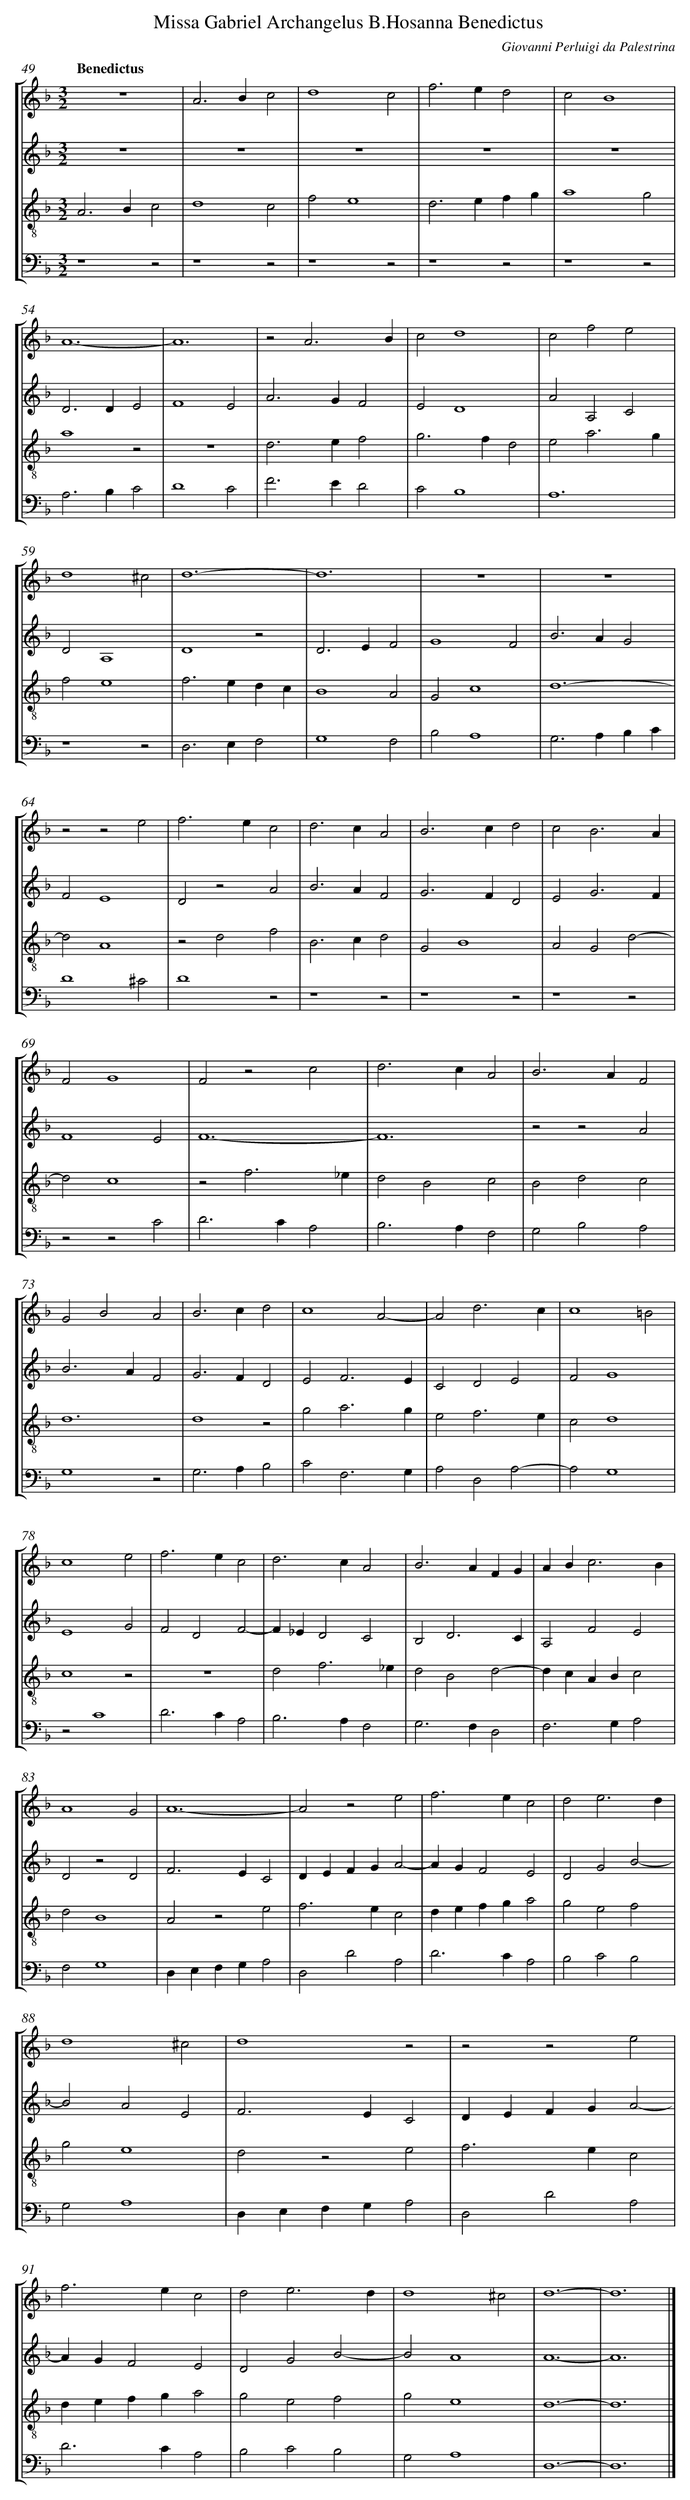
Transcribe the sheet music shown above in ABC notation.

X:1
T: Missa Gabriel Archangelus B.Hosanna Benedictus
C: Giovanni Perluigi da Palestrina
L: 1/4
M: 3/2
Q: "Benedictus"
%%staves [1 2 3 4]
V: 1 clef=treble
V: 2 clef=treble
V: 3 clef=treble-8
V: 4 clef=bass
K: F
[V:1] z6 |
[V:2] z6 |
[V:3] A2>B2c2 |
[V:4] z4z2 |
[V:1] A2>B2c2 |
[V:2] z6 |
[V:3] d4c2 |
[V:4] z4z2 |
[V:1] d4c2 |
[V:2] z6 |
[V:3] f2e4 |
[V:4] z4z2 |
[V:1] f2>e2d2 |
[V:2] z6 |
[V:3] d2>e2fg |
[V:4] z4z2 |
[V:1] c2B4 |
[V:2] z6 |
[V:3] a4g2 |
[V:4] z4z2 |
[V:1] A6- |
[V:2] D2>D2E2 |
[V:3] a4z2 |
[V:4] A,2>B,2C2 |
[V:1] A6 |
[V:2] F4E2 |
[V:3] z6 |
[V:4] D4C2 |
[V:1] z2A3B |
[V:2] A2>G2F2 |
[V:3] d2>e2f2 |
[V:4] F2>E2D2 |
[V:1] c2d4 |
[V:2] E2D4 |
[V:3] g2>f2d2 |
[V:4] C2B,4 |
[V:1] c2f2e2 |
[V:2] A2A,2C2 |
[V:3] e2a3g |
[V:4] A,6 |
[V:1] d4^c2 |
[V:2] D2A,4 |
[V:3] f2e4 |
[V:4] z4z2 |
[V:1] d6- |
[V:2] D4z2 |
[V:3] f2>e2dc |
[V:4] D,2>E,2F,2 |
[V:1] d6 |
[V:2] D2>E2F2 |
[V:3] B4A2 |
[V:4] G,4F,2 |
[V:1] z6 |
[V:2] G4F2 |
[V:3] G2c4 |
[V:4] B,2A,4 |
[V:1] z6 |
[V:2] B2>A2G2 |
[V:3] d6- |
[V:4] G,2>A,2B,C |
[V:1] z2z2e2 |
[V:2] F2E4 |
[V:3] d2A4 |
[V:4] D4^C2 |
[V:1] f2>e2c2 |
[V:2] D2z2A2 |
[V:3] z2d2f2 |
[V:4] D4z2 |
[V:1] d2>c2A2 |
[V:2] B2>A2F2 |
[V:3] B2>c2d2 |
[V:4] z4z2 |
[V:1] B2>c2d2 |
[V:2] G2>F2D2 |
[V:3] G2B4 |
[V:4] z4z2 |
[V:1] c2B3A |
[V:2] E2G3F |
[V:3] A2G2d2- |
[V:4] z4z2 |
[V:1] F2G4 |
[V:2] F4E2 |
[V:3] d2c4 |
[V:4] z2z2C2 |
[V:1] F2z2c2 |
[V:2] F6- |
[V:3] z2f3_e |
[V:4] D2>C2A,2 |
[V:1] d2>c2A2 |
[V:2] F6 |
[V:3] d2B2c2 |
[V:4] B,2>A,2F,2 |
[V:1] B2>A2F2 |
[V:2] z2z2A2 |
[V:3] B2d2c2 |
[V:4] G,2B,2A,2 |
[V:1] G2B2A2 |
[V:2] B2>A2F2 |
[V:3] d6 |
[V:4] G,4z2 |
[V:1] B2>c2d2 |
[V:2] G2>F2D2 |
[V:3] d4z2 |
[V:4] G,2>A,2B,2 |
[V:1] c4A2- |
[V:2] E2F3E |
[V:3] g2a3g |
[V:4] C2F,3G, |
[V:1] A2d3c |
[V:2] C2D2E2 |
[V:3] e2f3e |
[V:4] A,2D,2A,2- |
[V:1] c4=B2 |
[V:2] F2G4 |
[V:3] c2d4 |
[V:4] A,2G,4 |
[V:1] c4e2 |
[V:2] E4G2 |
[V:3] c4z2 |
[V:4] z2C4 |
[V:1] f2>e2c2 |
[V:2] F2D2F2- |
[V:3] z6 |
[V:4] D2>C2A,2 |
[V:1] d2>c2A2 |
[V:2] F_ED2C2 |
[V:3] d2f3_e |
[V:4] B,2>A,2F,2 |
[V:1] B2>A2FG |
[V:2] B,2D3C |
[V:3] d2B2d2- |
[V:4] G,2>F,2D,2 |
[V:1] AB2<c2B |
[V:2] A,2F2E2 |
[V:3] dcABc2 |
[V:4] F,2>G,2A,2 |
[V:1] A4G2 |
[V:2] D2z2D2 |
[V:3] d2B4 |
[V:4] F,2G,4 |
[V:1] A6- |
[V:2] F2>E2C2 |
[V:3] A2z2e2 |
[V:4] D,E,F,G,A,2 |
[V:1] A2z2e2 |
[V:2] DEFGA2- |
[V:3] f2>e2c2 |
[V:4] D,2D2A,2 |
[V:1] f2>e2c2 |
[V:2] AGF2E2 |
[V:3] defga2 |
[V:4] D2>C2A,2 |
[V:1] d2e3d |
[V:2] D2G2B2- |
[V:3] g2e2f2 |
[V:4] B,2C2B,2 |
[V:1] d4^c2 |
[V:2] B2A2E2 |
[V:3] g2e4 |
[V:4] G,2A,4 |
[V:1] d4z2 |
[V:2] F2>E2C2 |
[V:3] d2z2e2 |
[V:4] D,E,F,G,A,2 |
[V:1] z2z2e2 |
[V:2] DEFGA2- |
[V:3] f2>e2c2 |
[V:4] D,2D2A,2 |
[V:1] f2>e2c2 |
[V:2] AGF2E2 |
[V:3] defga2 |
[V:4] D2>C2A,2 |
[V:1] d2e3d |
[V:2] D2G2B2- |
[V:3] g2e2f2 |
[V:4] B,2C2B,2 |
[V:1] d4^c2 |
[V:2] B2A4 |
[V:3] g2e4 |
[V:4] G,2A,4 |
[V:1] d6- |
[V:2] A6- |
[V:3] d6- |
[V:4] D,6- |
[V:1] d6 |]
[V:2] A6 |]
[V:3] d6 |]
[V:4] D,6 |]
